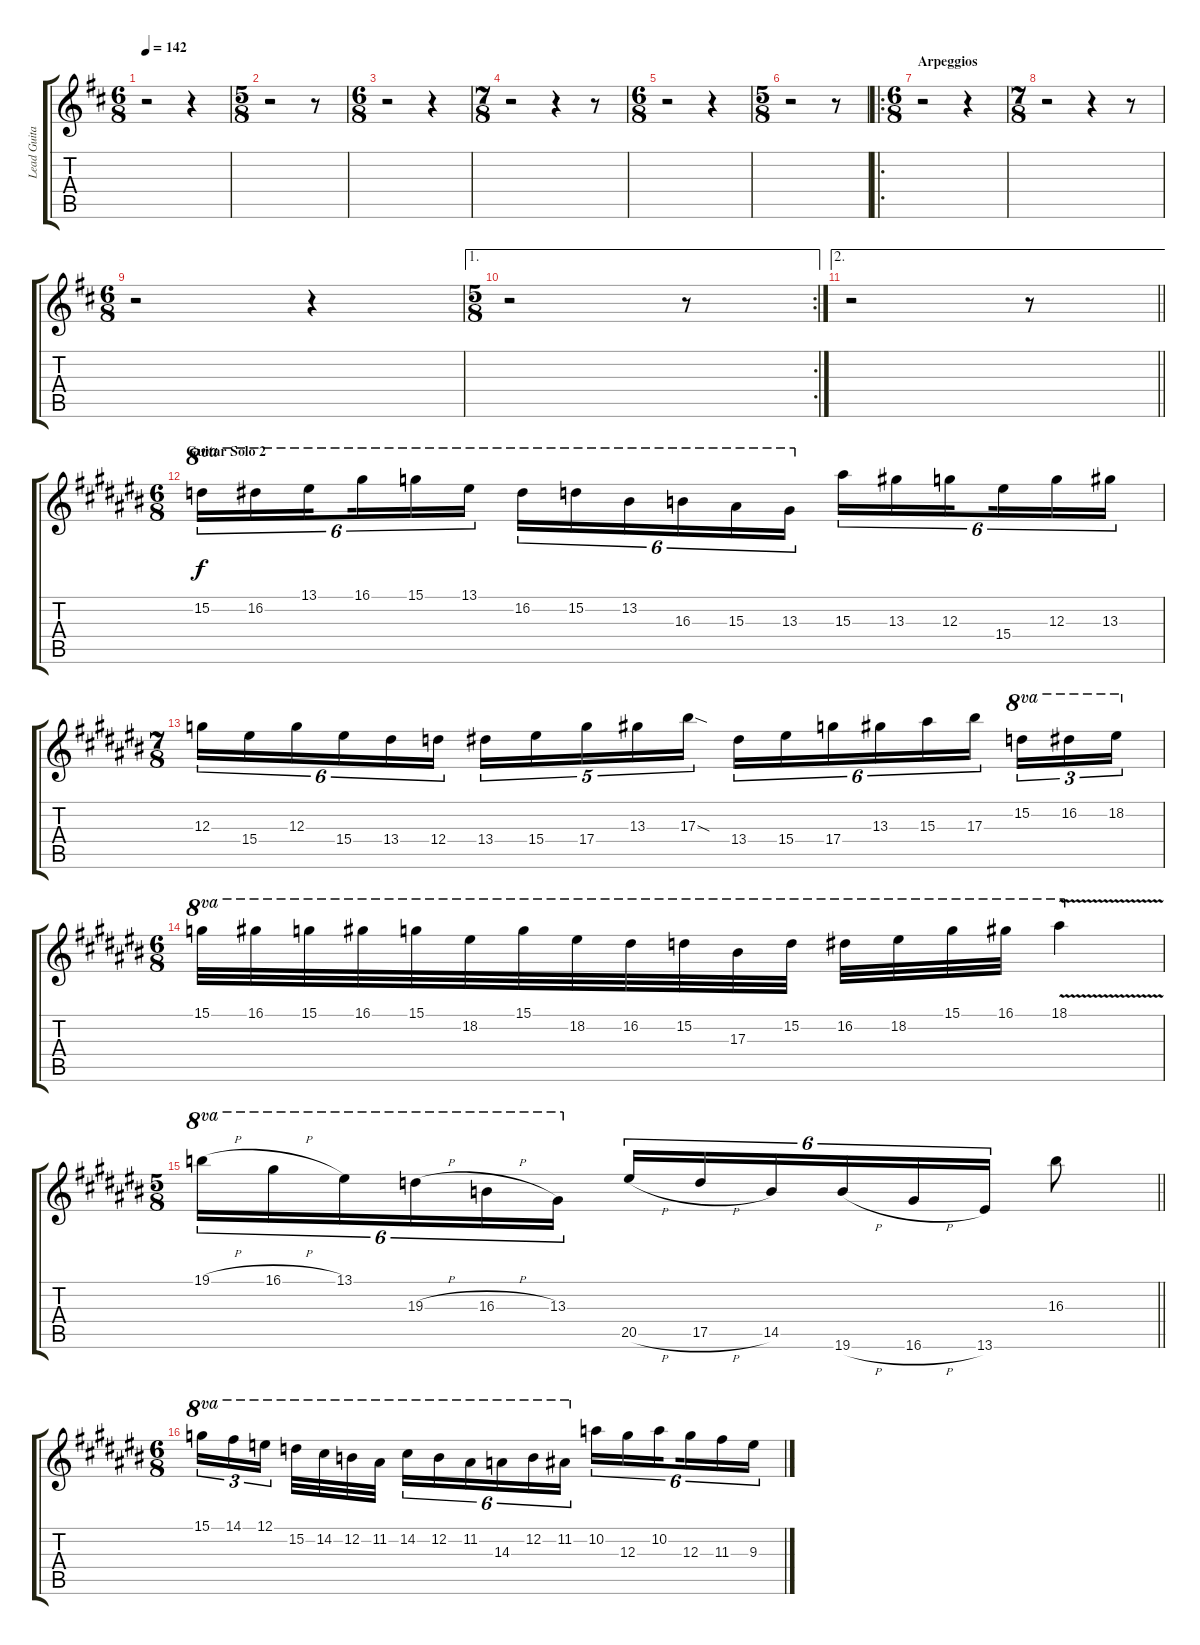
\track ("Lead Guitar II" "Lead Guita") {instrument distortionguitar}
\staff {score tabs}
\tuning (E4 B3 G3 D3 A2 E2) {hide}
\ts (6 8)
\tempo 142
\clef g2
\ks d
r.2{dy f} r.4 |
\ts (5 8)
r.2 r.8 |
\ts (6 8)
r.2 r.4 |
\ts (7 8)
r.2 r.4 r.8 |
\ts (6 8)
r.2 r.4 |
\ts (5 8)
r.2 r.8 |
\ro
\ts (6 8)
\section ("" "Arpeggios")
r.2 r.4 |
\ts (7 8)
r.2 r.4 r.8 |
\ts (6 8)
r.2 r.4 |
\ae 1
\rc 2
\ts (5 8)
r.2 r.8 |
\ae 2
\barLineRight lightlight
r.2 r.8 |
\ts (6 8)
\section ("" "Guitar Solo 2")
\ks c#
15.2.16{tu (6 4) ot 8va} 16.2.16{tu (6 4) ot 8va} 13.1.16{tu (6 4) ot 8va beam splitsecondary} 16.1.16{tu (6 4) ot 8va} 15.1.16{tu (6 4) ot 8va} 13.1.16{tu (6 4) ot 8va beam splitsecondary} 16.2.16{tu (6 4) ot 8va} 15.2.16{tu (6 4) ot 8va} 13.2.16{tu (6 4) ot 8va} 16.3.16{tu (6 4) ot 8va} 15.3.16{tu (6 4) ot 8va} 13.3.16{tu (6 4) ot 8va beam splitsecondary} 15.3.16{tu (6 4)} 13.3.16{tu (6 4)} 12.3.16{tu (6 4) beam splitsecondary} 15.4.16{tu (6 4)} 12.3.16{tu (6 4)} 13.3.16{tu (6 4)} |
\ts (7 8)
12.3.16{tu (6 4)} 15.4.16{tu (6 4)} 12.3.16{tu (6 4)} 15.4.16{tu (6 4)} 13.4.16{tu (6 4)} 12.4.16{tu (6 4)} 13.4.16{tu (5 4)} 15.4.16{tu (5 4)} 17.4.16{tu (5 4)} 13.3.16{tu (5 4)} 17.3{sod}.16{tu (5 4)} 13.4.16{tu (6 4)} 15.4.16{tu (6 4)} 17.4.16{tu (6 4)} 13.3.16{tu (6 4)} 15.3.16{tu (6 4)} 17.3.16{tu (6 4)} 15.2.16{tu (3 2) ot 8va} 16.2.16{tu (3 2) ot 8va} 18.2.16{tu (3 2) ot 8va} |
\ts (6 8)
\ks a#minor
15.1.32{ot 8va} 16.1.32{ot 8va} 15.1.32{ot 8va} 16.1.32{ot 8va} 15.1.32{ot 8va} 18.2.32{ot 8va} 15.1.32{ot 8va} 18.2.32{ot 8va} 16.2.32{ot 8va} 15.2.32{ot 8va} 17.3.32{ot 8va} 15.2.32{ot 8va} 16.2.32{ot 8va} 18.2.32{ot 8va} 15.1.32{ot 8va} 16.1.32{ot 8va} 18.1{v}.4{ot 8va} |
\ts (5 8)
\barLineRight lightlight
\ks c#
19.1{h}.16{tu (6 4) ot 8va} 16.1{h}.16{tu (6 4) ot 8va} 13.1.16{tu (6 4) ot 8va} 19.3{h}.16{tu (6 4) ot 8va} 16.3{h}.16{tu (6 4) ot 8va} 13.3.16{tu (6 4) ot 8va} 20.5{h}.16{tu (6 4)} 17.5{h}.16{tu (6 4)} 14.5.16{tu (6 4)} 19.6{h}.16{tu (6 4)} 16.6{h}.16{tu (6 4)} 13.6.16{tu (6 4)} 16.3.8 |
\ts (6 8)
15.1.16{tu (3 2) ot 8va} 14.1.16{tu (3 2) ot 8va} 12.1.16{tu (3 2) ot 8va beam splitsecondary} 15.2.32{ot 8va} 14.2.32{ot 8va} 12.2.32{ot 8va} 11.2.32{ot 8va beam splitsecondary} 14.2.16{tu (6 4) ot 8va} 12.2.16{tu (6 4) ot 8va} 11.2.16{tu (6 4) ot 8va} 14.3.16{tu (6 4) ot 8va} 12.2.16{tu (6 4) ot 8va} 11.2.16{tu (6 4) ot 8va beam splitsecondary} 10.2.16{tu (6 4)} 12.3.16{tu (6 4)} 10.2.16{tu (6 4) beam splitsecondary} 12.3.16{tu (6 4)} 11.3.16{tu (6 4)} 9.3.16{tu (6 4)}
